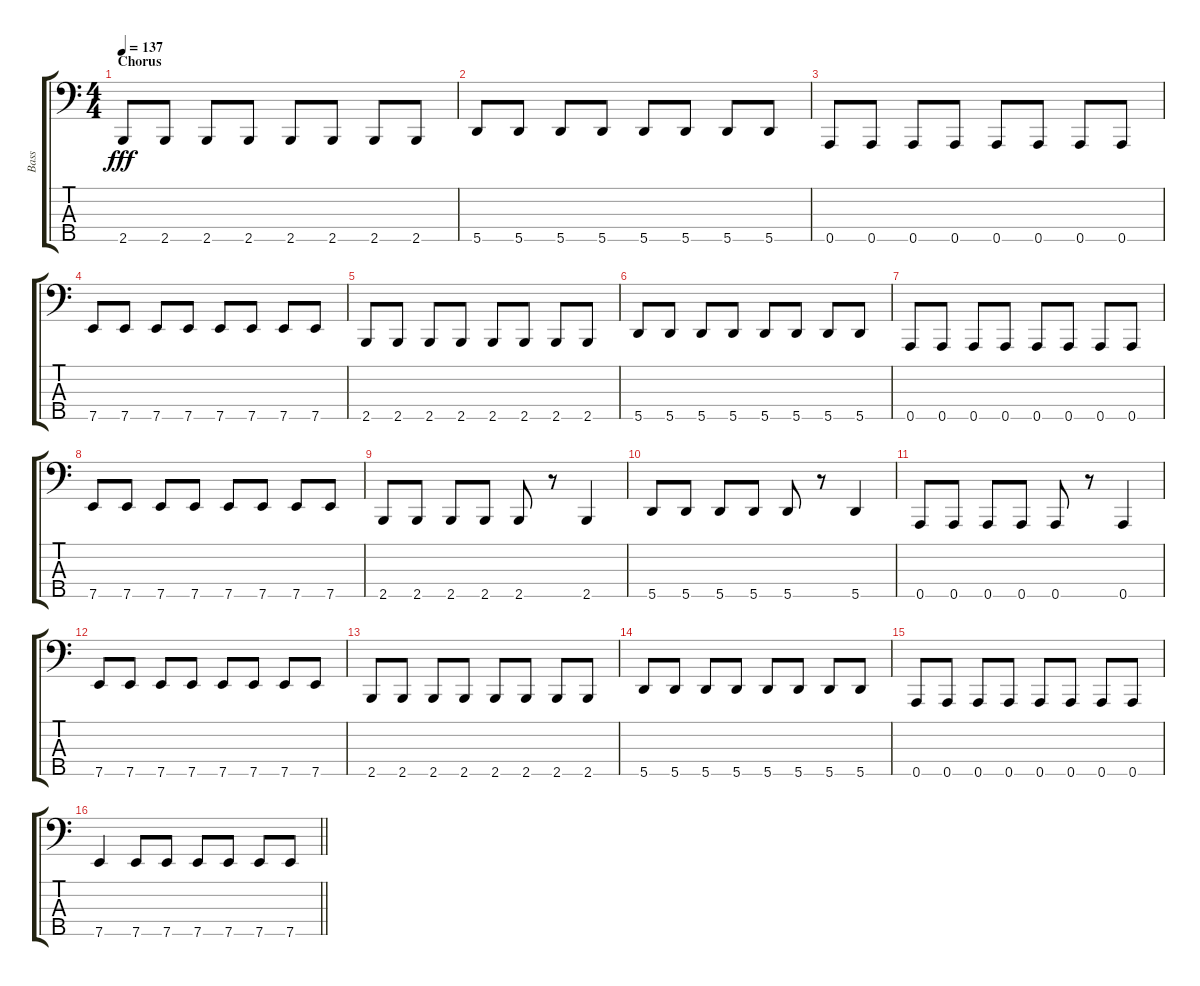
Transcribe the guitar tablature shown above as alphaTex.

\track ("Bass" "Bass") {instrument electricbassfinger}
\staff {score tabs}
\tuning (G2 D2 A1 E1 A0) {hide}
\ts (4 4)
\section ("" "Chorus")
\tempo 137
\clef f4
\ks c
2.5.8{dy fff} 2.5.8 2.5.8 2.5.8 2.5.8 2.5.8 2.5.8 2.5.8 |
5.5.8 5.5.8 5.5.8 5.5.8 5.5.8 5.5.8 5.5.8 5.5.8 |
0.5.8 0.5.8 0.5.8 0.5.8 0.5.8 0.5.8 0.5.8 0.5.8 |
7.5.8 7.5.8 7.5.8 7.5.8 7.5.8 7.5.8 7.5.8 7.5.8 |
2.5.8 2.5.8 2.5.8 2.5.8 2.5.8 2.5.8 2.5.8 2.5.8 |
5.5.8 5.5.8 5.5.8 5.5.8 5.5.8 5.5.8 5.5.8 5.5.8 |
0.5.8 0.5.8 0.5.8 0.5.8 0.5.8 0.5.8 0.5.8 0.5.8 |
7.5.8 7.5.8 7.5.8 7.5.8 7.5.8 7.5.8 7.5.8 7.5.8 |
2.5.8 2.5.8 2.5.8 2.5.8 2.5.8 r.8 2.5.4 |
5.5.8 5.5.8 5.5.8 5.5.8 5.5.8 r.8 5.5.4 |
0.5.8 0.5.8 0.5.8 0.5.8 0.5.8 r.8 0.5.4 |
7.5.8 7.5.8 7.5.8 7.5.8 7.5.8 7.5.8 7.5.8 7.5.8 |
2.5.8 2.5.8 2.5.8 2.5.8 2.5.8 2.5.8 2.5.8 2.5.8 |
5.5.8 5.5.8 5.5.8 5.5.8 5.5.8 5.5.8 5.5.8 5.5.8 |
0.5.8 0.5.8 0.5.8 0.5.8 0.5.8 0.5.8 0.5.8 0.5.8 |
\barLineRight lightlight
7.5.4 7.5.8 7.5.8 7.5.8 7.5.8 7.5.8 7.5.8
